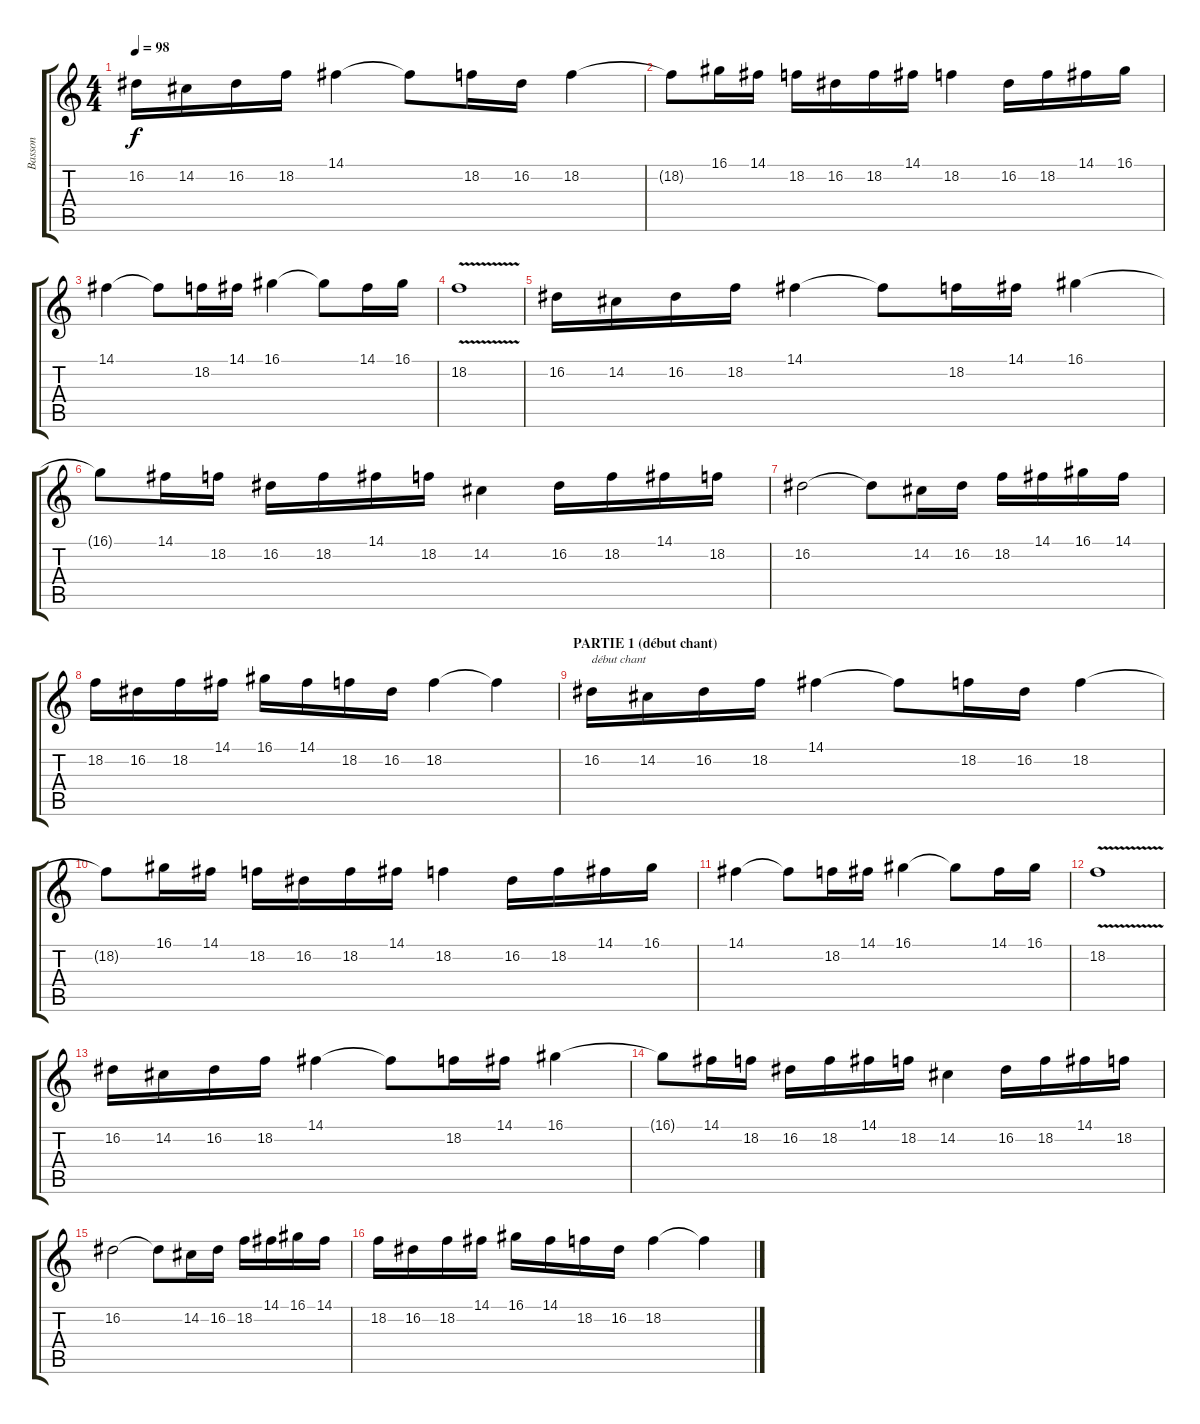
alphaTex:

\track ("Basson" "Basson") {instrument bassoon}
\staff {score tabs}
\tuning (E4 B3 G3 D3 A2 E2) {hide}
\ts (4 4)
\tempo 98
\clef g2
\ks c
16.2.16{dy f} 14.2.16 16.2.16 18.2.16 14.1.4 14.1{t}.8 18.2.16 16.2.16 18.2.4 |
18.2{t}.8 16.1.16 14.1.16 18.2.16 16.2.16 18.2.16 14.1.16 18.2.4 16.2.16 18.2.16 14.1.16 16.1.16 |
14.1.4 14.1{t}.8 18.2.16 14.1.16 16.1.4 16.1{t}.8 14.1.16 16.1.16 |
18.2{v}.1 |
16.2.16 14.2.16 16.2.16 18.2.16 14.1.4 14.1{t}.8 18.2.16 14.1.16 16.1.4 |
16.1{t}.8 14.1.16 18.2.16 16.2.16 18.2.16 14.1.16 18.2.16 14.2.4 16.2.16 18.2.16 14.1.16 18.2.16 |
16.2.2 16.2{t}.8 14.2.16 16.2.16 18.2.16 14.1.16 16.1.16 14.1.16 |
18.2.16 16.2.16 18.2.16 14.1.16 16.1.16 14.1.16 18.2.16 16.2.16 18.2.4 18.2{t}.4 |
\section ("" "PARTIE 1 (début chant)")
16.2.16{txt "début chant"} 14.2.16 16.2.16 18.2.16 14.1.4 14.1{t}.8 18.2.16 16.2.16 18.2.4 |
18.2{t}.8 16.1.16 14.1.16 18.2.16 16.2.16 18.2.16 14.1.16 18.2.4 16.2.16 18.2.16 14.1.16 16.1.16 |
14.1.4 14.1{t}.8 18.2.16 14.1.16 16.1.4 16.1{t}.8 14.1.16 16.1.16 |
18.2{v}.1 |
16.2.16 14.2.16 16.2.16 18.2.16 14.1.4 14.1{t}.8 18.2.16 14.1.16 16.1.4 |
16.1{t}.8 14.1.16 18.2.16 16.2.16 18.2.16 14.1.16 18.2.16 14.2.4 16.2.16 18.2.16 14.1.16 18.2.16 |
16.2.2 16.2{t}.8 14.2.16 16.2.16 18.2.16 14.1.16 16.1.16 14.1.16 |
18.2.16 16.2.16 18.2.16 14.1.16 16.1.16 14.1.16 18.2.16 16.2.16 18.2.4 18.2{t}.4
